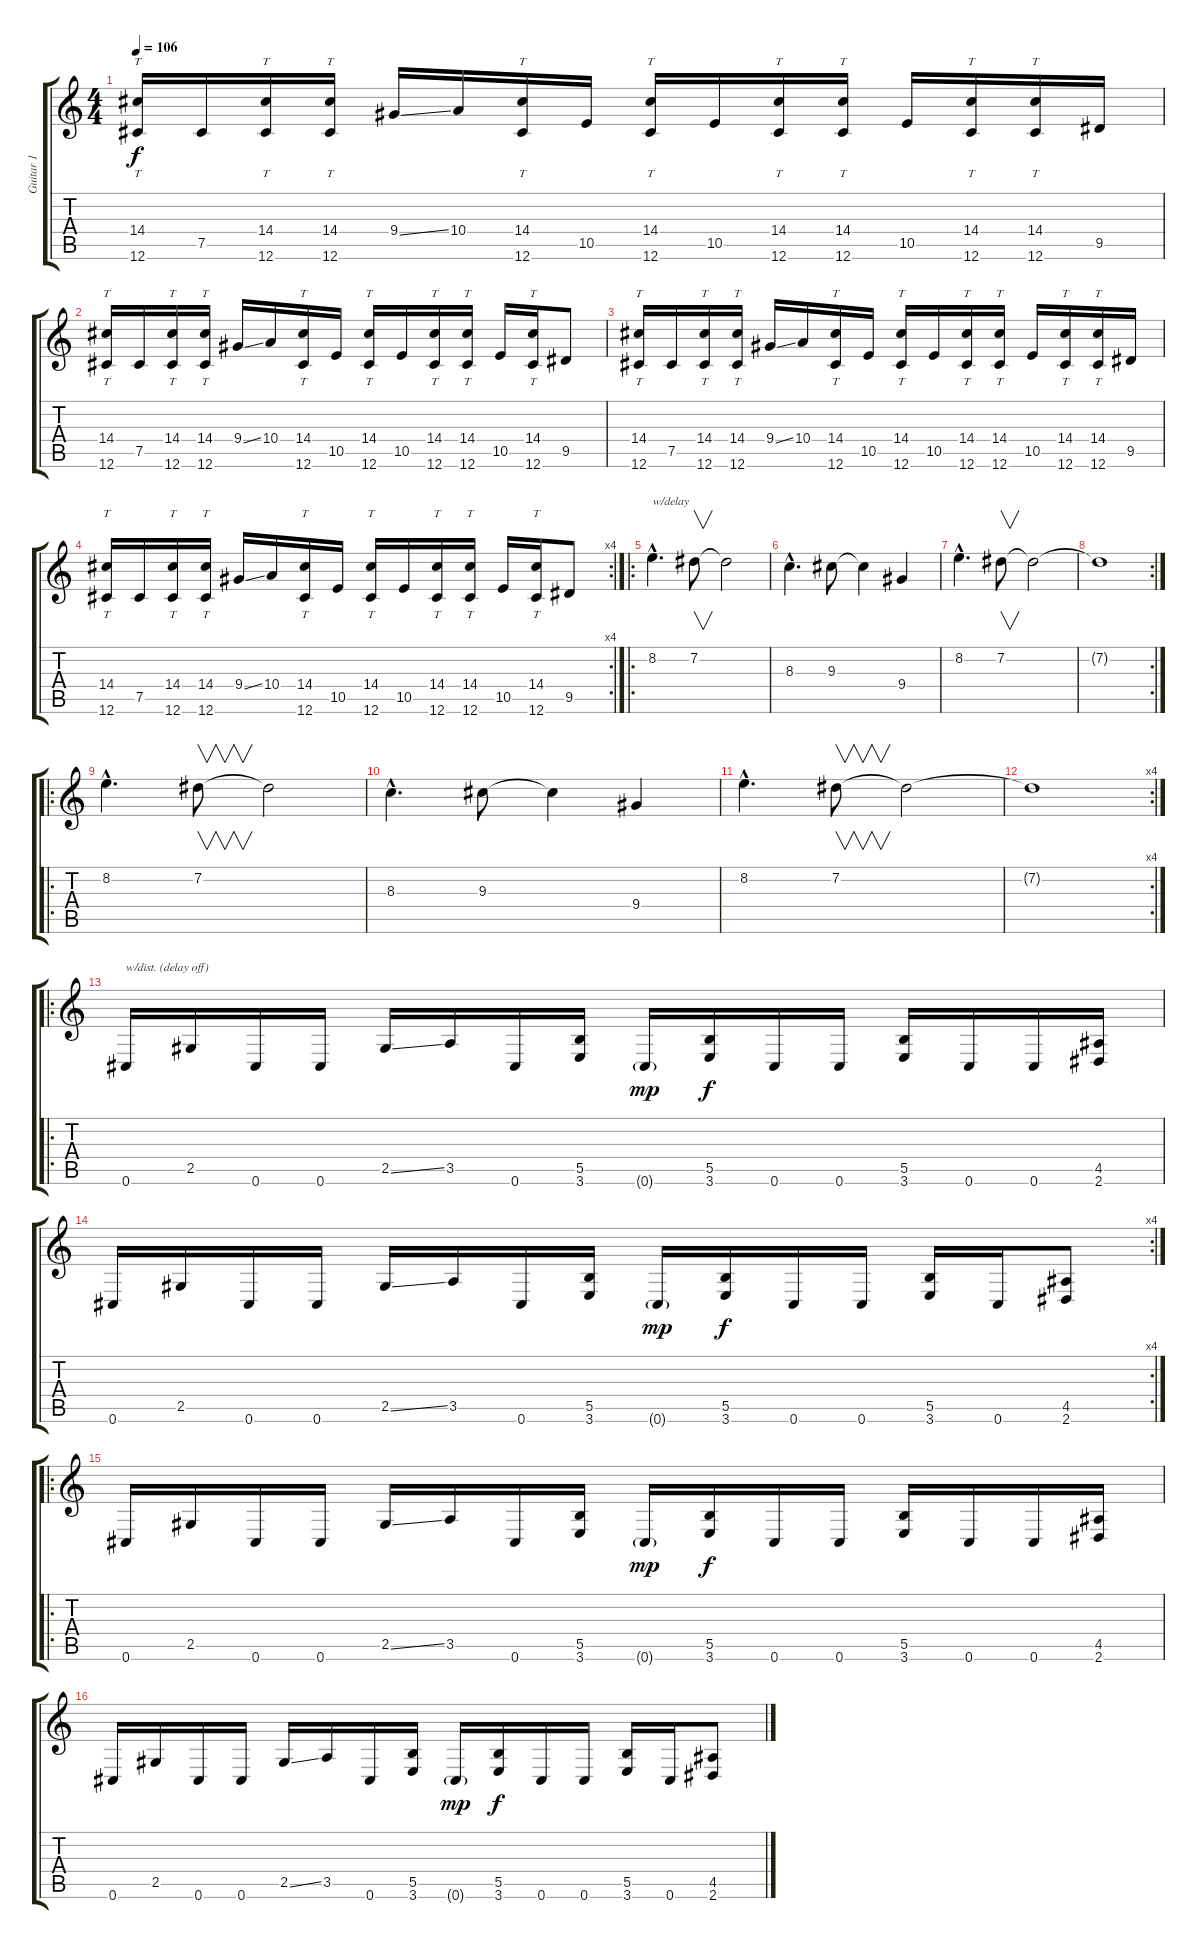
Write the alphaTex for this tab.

\track ("Guitar 1" "Guitar 1") {instrument electricguitarclean}
\staff {score tabs}
\tuning (Db4 Ab3 E3 B2 Gb2 Db2) {hide}
\ts (4 4)
\tempo 106
\clef g2
\ks c
(14.4 12.6).16{tt dy f instrument electricguitarclean} 7.5.16 (14.4 12.6).16{tt} (14.4 12.6).16{tt} 9.4{ss}.16 10.4.16 (14.4 12.6).16{tt} 10.5.16 (14.4 12.6).16{tt} 10.5.16 (14.4 12.6).16{tt} (14.4 12.6).16{tt} 10.5.16 (14.4 12.6).16{tt} (14.4 12.6).16{tt} 9.5.16 |
(14.4 12.6).16{tt} 7.5.16 (14.4 12.6).16{tt} (14.4 12.6).16{tt} 9.4{ss}.16 10.4.16 (14.4 12.6).16{tt} 10.5.16 (14.4 12.6).16{tt} 10.5.16 (14.4 12.6).16{tt} (14.4 12.6).16{tt} 10.5.16 (14.4 12.6).16{tt} 9.5.8 |
(14.4 12.6).16{tt} 7.5.16 (14.4 12.6).16{tt} (14.4 12.6).16{tt} 9.4{ss}.16 10.4.16 (14.4 12.6).16{tt} 10.5.16 (14.4 12.6).16{tt} 10.5.16 (14.4 12.6).16{tt} (14.4 12.6).16{tt} 10.5.16 (14.4 12.6).16{tt} (14.4 12.6).16{tt} 9.5.16 |
\rc 4
(14.4 12.6).16{tt} 7.5.16 (14.4 12.6).16{tt} (14.4 12.6).16{tt} 9.4{ss}.16 10.4.16 (14.4 12.6).16{tt} 10.5.16 (14.4 12.6).16{tt} 10.5.16 (14.4 12.6).16{tt} (14.4 12.6).16{tt} 10.5.16 (14.4 12.6).16{tt} 9.5.8 |
\ro
8.2{hac}.4{d txt "w/delay"} 7.2.8{v} 7.2{t}.2 |
8.3{hac}.4{d} 9.3.8 9.3{t}.4 9.4.4 |
8.2{hac}.4{d} 7.2.8{v} 7.2{t}.2 |
\rc 2
7.2{t}.1 |
\ro
8.2{hac}.4{d} 7.2.8{v} 7.2{t}.2 |
8.3{hac}.4{d} 9.3.8 9.3{t}.4 9.4.4 |
8.2{hac}.4{d} 7.2.8{v} 7.2{t}.2 |
\rc 4
7.2{t}.1 |
\ro
0.6.16{txt "w/dist. (delay off)" instrument distortionguitar} 2.5.16 0.6.16 0.6.16 2.5{ss}.16 3.5.16 0.6.16 (5.5 3.6).16 0.6{g}.16{dy mp} (5.5 3.6).16{dy f} 0.6.16 0.6.16 (5.5 3.6).16 0.6.16 0.6.16 (4.5 2.6).16 |
\rc 4
0.6.16 2.5.16 0.6.16 0.6.16 2.5{ss}.16 3.5.16 0.6.16 (5.5 3.6).16 0.6{g}.16{dy mp} (5.5 3.6).16{dy f} 0.6.16 0.6.16 (5.5 3.6).16 0.6.16 (4.5 2.6).8 |
\ro
0.6.16{instrument distortionguitar} 2.5.16 0.6.16 0.6.16 2.5{ss}.16 3.5.16 0.6.16 (5.5 3.6).16 0.6{g}.16{dy mp} (5.5 3.6).16{dy f} 0.6.16 0.6.16 (5.5 3.6).16 0.6.16 0.6.16 (4.5 2.6).16 |
0.6.16 2.5.16 0.6.16 0.6.16 2.5{ss}.16 3.5.16 0.6.16 (5.5 3.6).16 0.6{g}.16{dy mp} (5.5 3.6).16{dy f} 0.6.16 0.6.16 (5.5 3.6).16 0.6.16 (4.5 2.6).8
